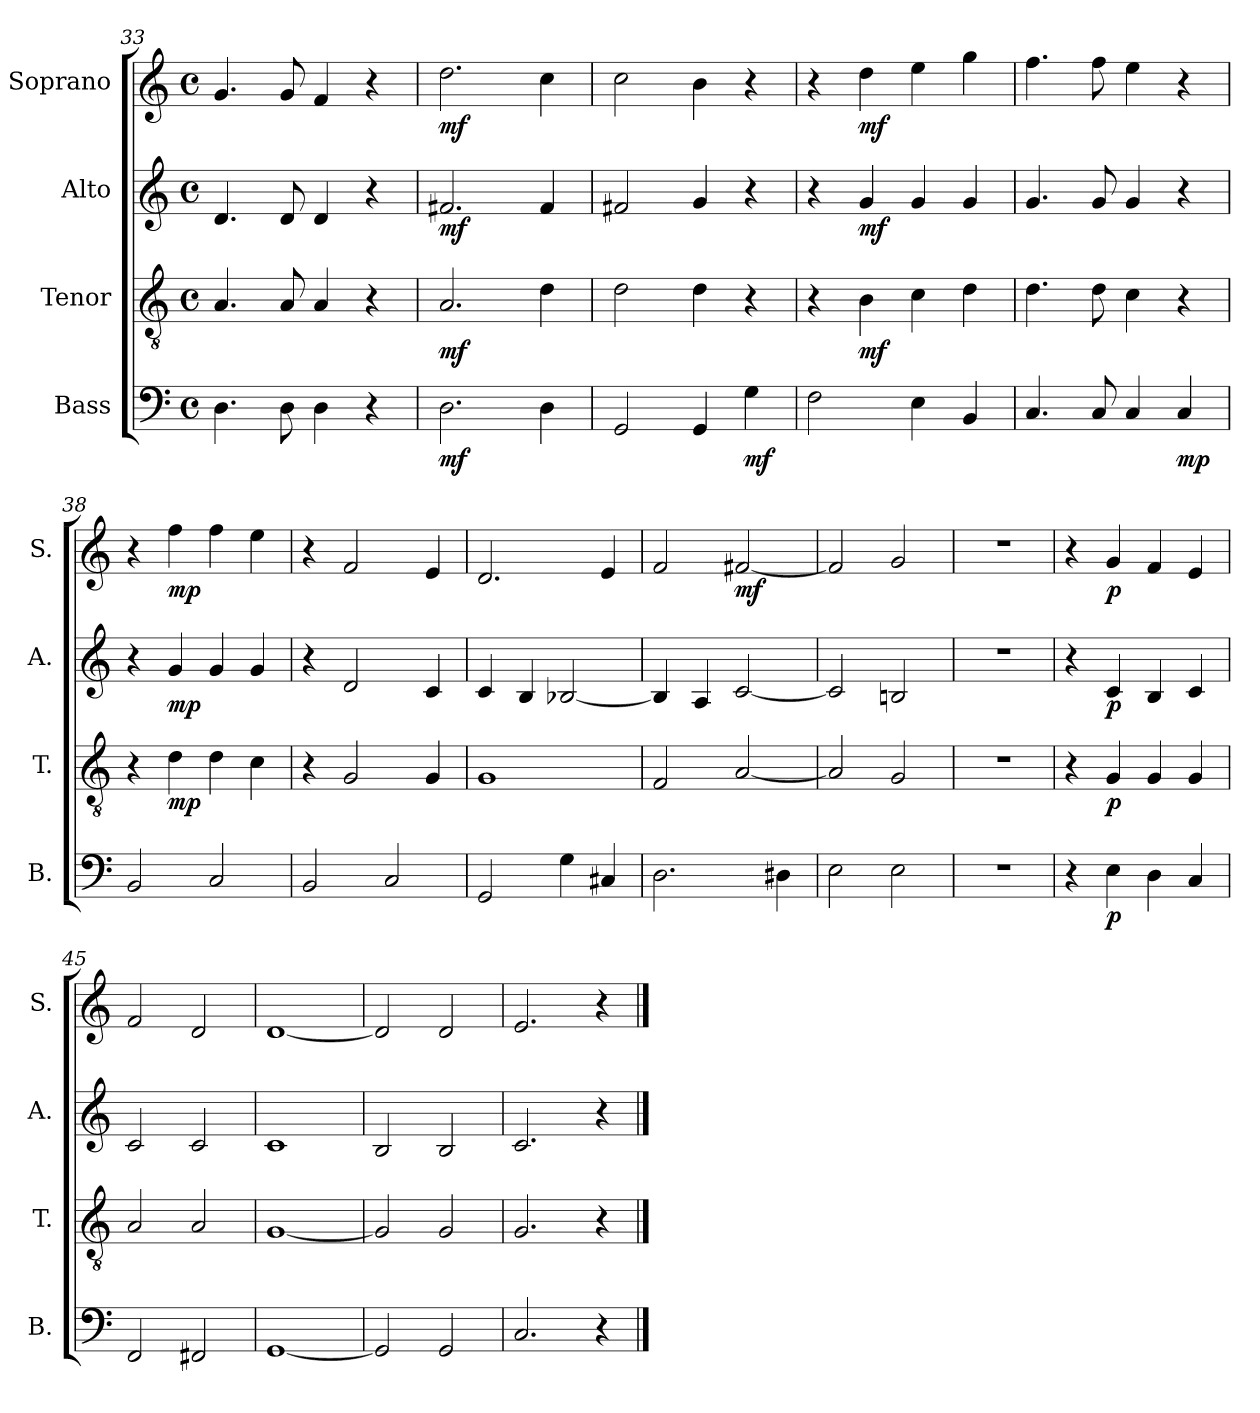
**kern	**dynam	**kern	**dynam	**kern	**dynam	**kern	**dynam
*part4	*part4	*part3	*part3	*part2	*part2	*part1	*part1
*staff4	*staff4	*staff3	*staff3	*staff2	*staff2	*staff1	*staff1
*I"Bass	*	*I"Tenor	*	*I"Alto	*	*I"Soprano	*
*I'B.	*	*I'T.	*	*I'A.	*	*I'S.	*
*clefF4	*	*clefGv2	*	*clefG2	*	*clefG2	*
*	*	*ITrd7c12	*	*	*	*	*
*k[]	*	*k[]	*	*k[]	*	*k[]	*
*C:	*	*C:	*	*C:	*	*C:	*
*M4/4	*	*M4/4	*	*M4/4	*	*M4/4	*
*met(c)	*	*met(c)	*	*met(c)	*	*met(c)	*
=33	=33	=33	=33	=33	=33	=33	=33
4.Di\	.	4.AAi/	.	4.di/	.	4.gi/	.
8Di\	.	8AAi/	.	8di/	.	8gi/	.
4Di\	.	4AAi/	.	4di/	.	4fi/	.
4r	.	4r	.	4r	.	4r	.
=34	=34	=34	=34	=34	=34	=34	=34
2.Di\	mf	2.AAi/	mf	2.f#Xi/	mf	2.ddi\	mf
4Di\	.	4Di\	.	4f#i/	.	4cci\	.
!!LO:PB:g=z
=35	=35	=35	=35	=35	=35	=35	=35
2GGi/	.	2Di\	.	2f#Xi/	.	2cci\	.
4GGi/	.	4Di\	.	4gi/	.	4bi\	.
4Gi\	mf	4r	.	4r	.	4r	.
=36	=36	=36	=36	=36	=36	=36	=36
2Fi\	.	4r	.	4r	.	4r	.
.	.	4BBi\	mf	4gi/	mf	4ddi\	mf
4Ei\	.	4Ci\	.	4gi/	.	4eei\	.
4BBi/	.	4Di\	.	4gi/	.	4ggi\	.
=37	=37	=37	=37	=37	=37	=37	=37
4.Ci/	.	4.Di\	.	4.gi/	.	4.ffi\	.
8Ci/	.	8Di\	.	8gi/	.	8ffi\	.
4Ci/	.	4Ci\	.	4gi/	.	4eei\	.
4Ci/	mp	4r	.	4r	.	4r	.
=38	=38	=38	=38	=38	=38	=38	=38
2BBi/	.	4r	.	4r	.	4r	.
.	.	4Di\	mp	4gi/	mp	4ffi\	mp
2Ci/	.	4Di\	.	4gi/	.	4ffi\	.
.	.	4Ci\	.	4gi/	.	4eei\	.
=39	=39	=39	=39	=39	=39	=39	=39
2BBi/	.	4r	.	4r	.	4r	.
.	.	2GGi/	.	2di/	.	2fi/	.
2Ci/	.	.	.	.	.	.	.
.	.	4GGi/	.	4ci/	.	4ei/	.
=40	=40	=40	=40	=40	=40	=40	=40
2GGi/	.	1GGi	.	4ci/	.	2.di/	.
.	.	.	.	4Bi/	.	.	.
4Gi\	.	.	.	[<2B-Xi/	.	.	.
4C#Xi/	.	.	.	.	.	4ei/	.
!!LO:LB:g=z
=41	=41	=41	=41	=41	=41	=41	=41
2.Di\	.	2FFi/	.	4B-i/]	.	2fi/	.
.	.	.	.	4Ai/	.	.	.
.	.	[<2AAi/	.	[<2ci/	.	[<2f#Xi/	mf
4D#Xi\	.	.	.	.	.	.	.
=42	=42	=42	=42	=42	=42	=42	=42
2Ei\	.	2AAi/]	.	2ci/]	.	2f#i/]	.
2Ei\	.	2GGi/	.	2Bni/	.	2gi/	.
=43	=43	=43	=43	=43	=43	=43	=43
1r	.	1r	.	1r	.	1r	.
=44	=44	=44	=44	=44	=44	=44	=44
4r	.	4r	.	4r	.	4r	.
4Ei\	p	4GGi/	p	4ci/	p	4gi/	p
4Di\	.	4GGi/	.	4Bi/	.	4fi/	.
4Ci/	.	4GGi/	.	4ci/	.	4ei/	.
!!LO:PB:g=z
=45	=45	=45	=45	=45	=45	=45	=45
2FFi/	.	2AAi/	.	2ci/	.	2fi/	.
2FF#Xi/	.	2AAi/	.	2ci/	.	2di/	.
=46	=46	=46	=46	=46	=46	=46	=46
[<1GGi	.	[<1GGi	.	1ci	.	[<1di	.
=47	=47	=47	=47	=47	=47	=47	=47
2GGi/]	.	2GGi/]	.	2Bi/	.	2di/]	.
2GGi/	.	2GGi/	.	2Bi/	.	2di/	.
=48	=48	=48	=48	=48	=48	=48	=48
2.Ci/	.	2.GGi/	.	2.ci/	.	2.ei/	.
4r	.	4r	.	4r	.	4r	.
==	==	==	==	==	==	==	==
*-	*-	*-	*-	*-	*-	*-	*-
